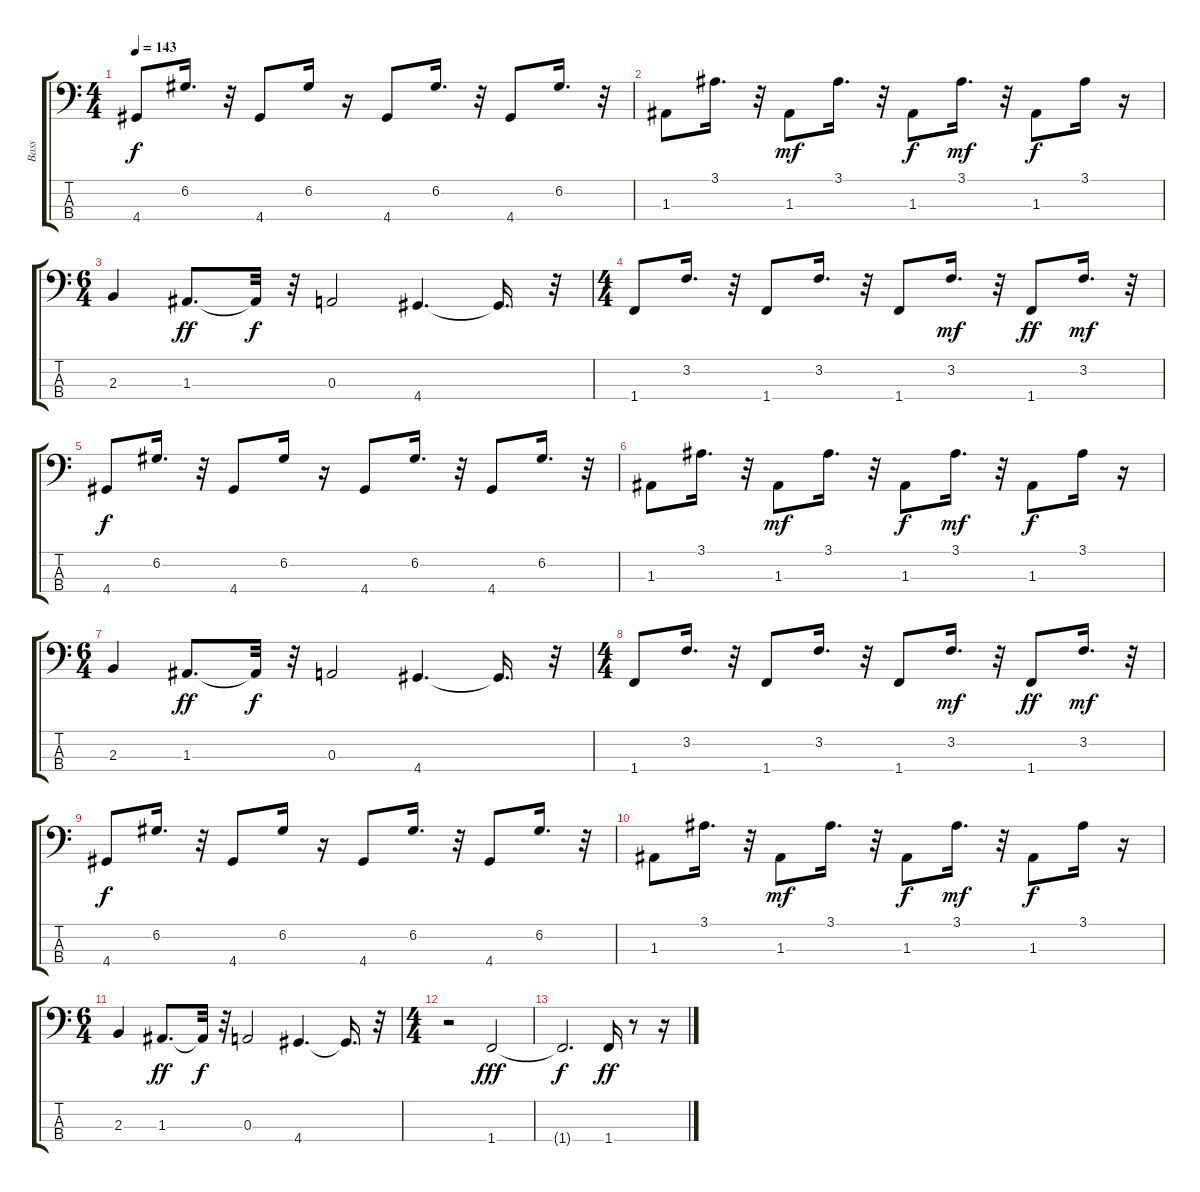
\track ("Bass" "Bass") {instrument electricbassfinger}
\staff {score tabs}
\tuning (G2 D2 A1 E1) {hide}
\ts (4 4)
\tempo 143
\clef f4
\ks c
4.4.8{dy f} 6.2.16{d} r.32 4.4.8 6.2.16 r.16 4.4.8 6.2.16{d} r.32 4.4.8 6.2.16{d} r.32 |
1.3.8 3.1.16{d} r.32 1.3.8{dy mf} 3.1.16{d} r.32 1.3.8{dy f} 3.1.16{d dy mf} r.32 1.3.8{dy f} 3.1.16 r.16 |
\ts (6 4)
2.3.4 1.3.8{d dy ff} 1.3{t}.32{dy f} r.32 0.3.2 4.4.4{d} 4.4{t}.16{d} r.32 |
\ts (4 4)
1.4.8 3.2.16{d} r.32 1.4.8 3.2.16{d} r.32 1.4.8 3.2.16{d dy mf} r.32 1.4.8{dy ff} 3.2.16{d dy mf} r.32 |
4.4.8{dy f} 6.2.16{d} r.32 4.4.8 6.2.16 r.16 4.4.8 6.2.16{d} r.32 4.4.8 6.2.16{d} r.32 |
1.3.8 3.1.16{d} r.32 1.3.8{dy mf} 3.1.16{d} r.32 1.3.8{dy f} 3.1.16{d dy mf} r.32 1.3.8{dy f} 3.1.16 r.16 |
\ts (6 4)
2.3.4 1.3.8{d dy ff} 1.3{t}.32{dy f} r.32 0.3.2 4.4.4{d} 4.4{t}.16{d} r.32 |
\ts (4 4)
1.4.8 3.2.16{d} r.32 1.4.8 3.2.16{d} r.32 1.4.8 3.2.16{d dy mf} r.32 1.4.8{dy ff} 3.2.16{d dy mf} r.32 |
4.4.8{dy f} 6.2.16{d} r.32 4.4.8 6.2.16 r.16 4.4.8 6.2.16{d} r.32 4.4.8 6.2.16{d} r.32 |
1.3.8 3.1.16{d} r.32 1.3.8{dy mf} 3.1.16{d} r.32 1.3.8{dy f} 3.1.16{d dy mf} r.32 1.3.8{dy f} 3.1.16 r.16 |
\ts (6 4)
2.3.4 1.3.8{d dy ff} 1.3{t}.32{dy f} r.32 0.3.2 4.4.4{d} 4.4{t}.16{d} r.32 |
\ts (4 4)
r.2 1.4.2{dy fff} |
1.4{t}.2{d dy f} 1.4.16{dy ff} r.8 r.16
